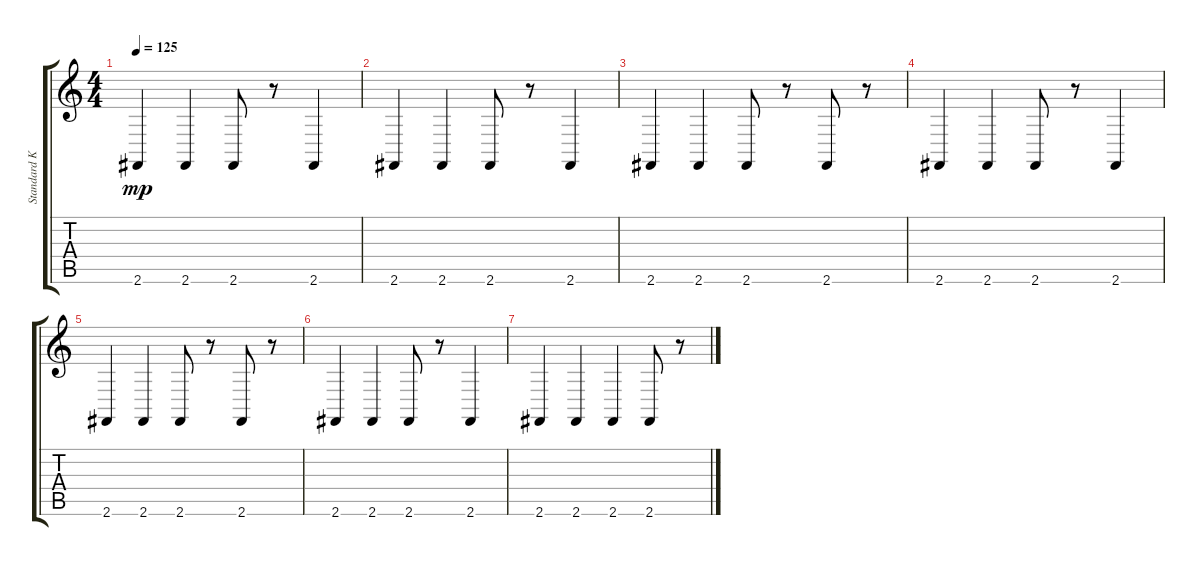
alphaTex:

\track ("Standard Kit" "Standard K") {instrument acousticgrandpiano}
\staff {score tabs}
\tuning (E4 B3 G3 D3 A2 E2) {hide}
\ts (4 4)
\tempo 125
\clef g2
\ks c
2.6.4{dy mp volume 4} 2.6.4 2.6.8 r.8 2.6.4 |
2.6.4 2.6.4 2.6.8 r.8 2.6.4 |
2.6.4 2.6.4 2.6.8 r.8 2.6.8 r.8 |
2.6.4 2.6.4 2.6.8 r.8 2.6.4 |
2.6.4 2.6.4 2.6.8 r.8 2.6.8 r.8 |
2.6.4{volume 0} 2.6.4 2.6.8 r.8 2.6.4 |
2.6.4 2.6.4 2.6.4 2.6.8 r.8
